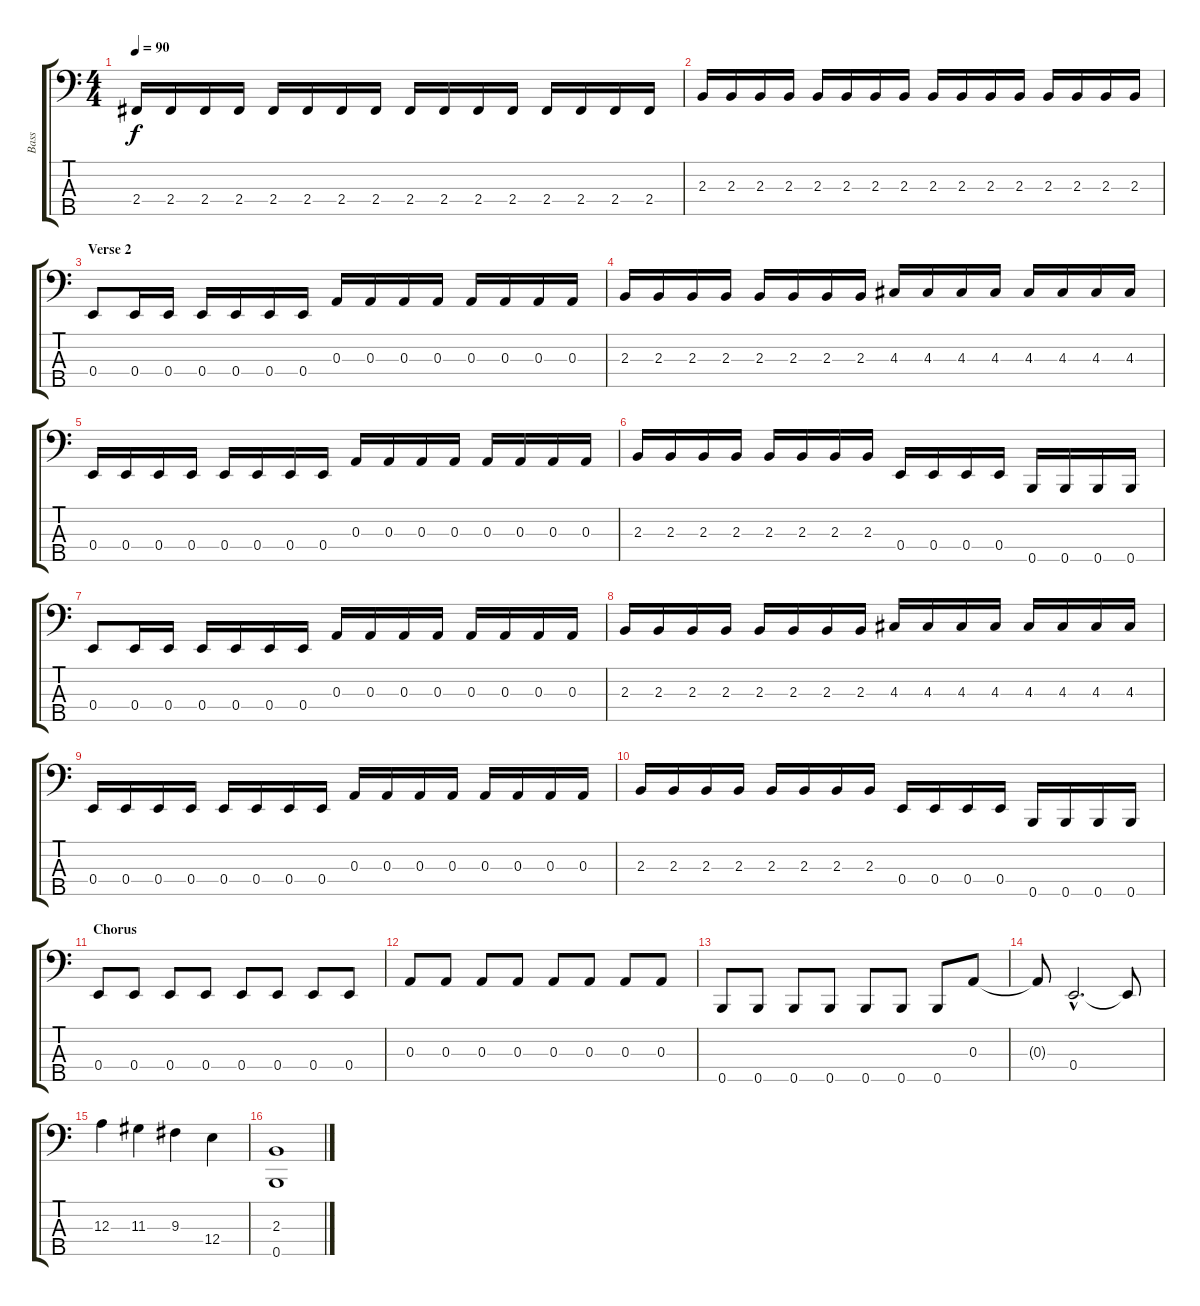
\track ("Bass" "Bass") {instrument electricbassfinger}
\staff {score tabs}
\tuning (G2 D2 A1 E1 B0) {hide}
\ts (4 4)
\tempo 90
\clef f4
\ks c
2.4.16{dy f} 2.4.16 2.4.16 2.4.16 2.4.16 2.4.16 2.4.16 2.4.16 2.4.16 2.4.16 2.4.16 2.4.16 2.4.16 2.4.16 2.4.16 2.4.16 |
2.3.16 2.3.16 2.3.16 2.3.16 2.3.16 2.3.16 2.3.16 2.3.16 2.3.16 2.3.16 2.3.16 2.3.16 2.3.16 2.3.16 2.3.16 2.3.16 |
\section ("" "Verse 2")
0.4.8 0.4.16 0.4.16 0.4.16 0.4.16 0.4.16 0.4.16 0.3.16 0.3.16 0.3.16 0.3.16 0.3.16 0.3.16 0.3.16 0.3.16 |
2.3.16 2.3.16 2.3.16 2.3.16 2.3.16 2.3.16 2.3.16 2.3.16 4.3.16 4.3.16 4.3.16 4.3.16 4.3.16 4.3.16 4.3.16 4.3.16 |
0.4.16 0.4.16 0.4.16 0.4.16 0.4.16 0.4.16 0.4.16 0.4.16 0.3.16 0.3.16 0.3.16 0.3.16 0.3.16 0.3.16 0.3.16 0.3.16 |
2.3.16 2.3.16 2.3.16 2.3.16 2.3.16 2.3.16 2.3.16 2.3.16 0.4.16 0.4.16 0.4.16 0.4.16 0.5.16 0.5.16 0.5.16 0.5.16 |
0.4.8 0.4.16 0.4.16 0.4.16 0.4.16 0.4.16 0.4.16 0.3.16 0.3.16 0.3.16 0.3.16 0.3.16 0.3.16 0.3.16 0.3.16 |
2.3.16 2.3.16 2.3.16 2.3.16 2.3.16 2.3.16 2.3.16 2.3.16 4.3.16 4.3.16 4.3.16 4.3.16 4.3.16 4.3.16 4.3.16 4.3.16 |
0.4.16 0.4.16 0.4.16 0.4.16 0.4.16 0.4.16 0.4.16 0.4.16 0.3.16 0.3.16 0.3.16 0.3.16 0.3.16 0.3.16 0.3.16 0.3.16 |
2.3.16 2.3.16 2.3.16 2.3.16 2.3.16 2.3.16 2.3.16 2.3.16 0.4.16 0.4.16 0.4.16 0.4.16 0.5.16 0.5.16 0.5.16 0.5.16 |
\section ("" "Chorus")
0.4.8 0.4.8 0.4.8 0.4.8 0.4.8 0.4.8 0.4.8 0.4.8 |
0.3.8 0.3.8 0.3.8 0.3.8 0.3.8 0.3.8 0.3.8 0.3.8 |
0.5.8 0.5.8 0.5.8 0.5.8 0.5.8 0.5.8 0.5.8 0.3.8 |
0.3{t}.8 0.4{hac}.2{d} 0.4{t}.8 |
12.3.4 11.3.4 9.3.4 12.4.4 |
(2.3 0.5).1
